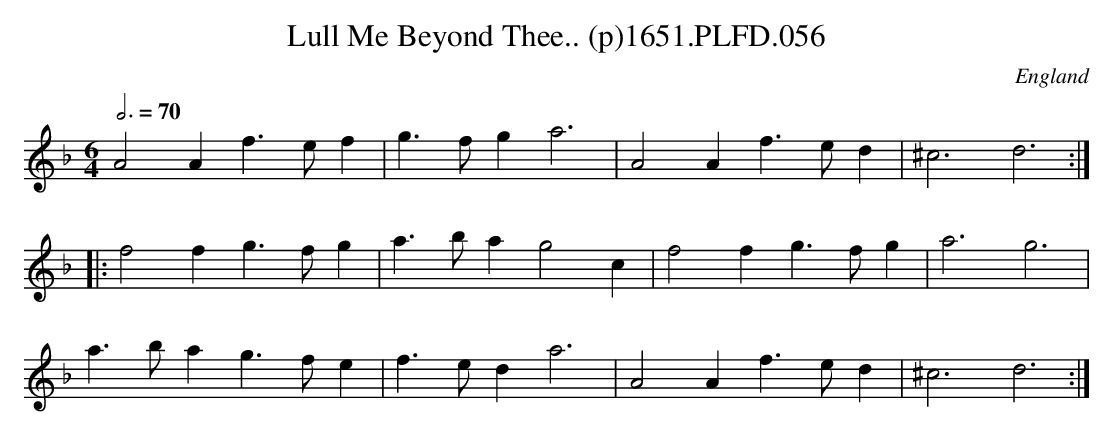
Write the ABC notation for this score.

X:1
T:Lull Me Beyond Thee.. (p)1651.PLFD.056
M:6/4
L:1/4
Q:3/4=70
O:England
K:F
A2 A f>ef| g>fg a3| A2 A f>ed| ^c3 d3:|
|:f2 f g>fg| a>ba g2 c| f2 f g>fg|a3 g3|
a>ba g>fe| f>ed a3| A2 A f>ed| ^c3 d3:|
